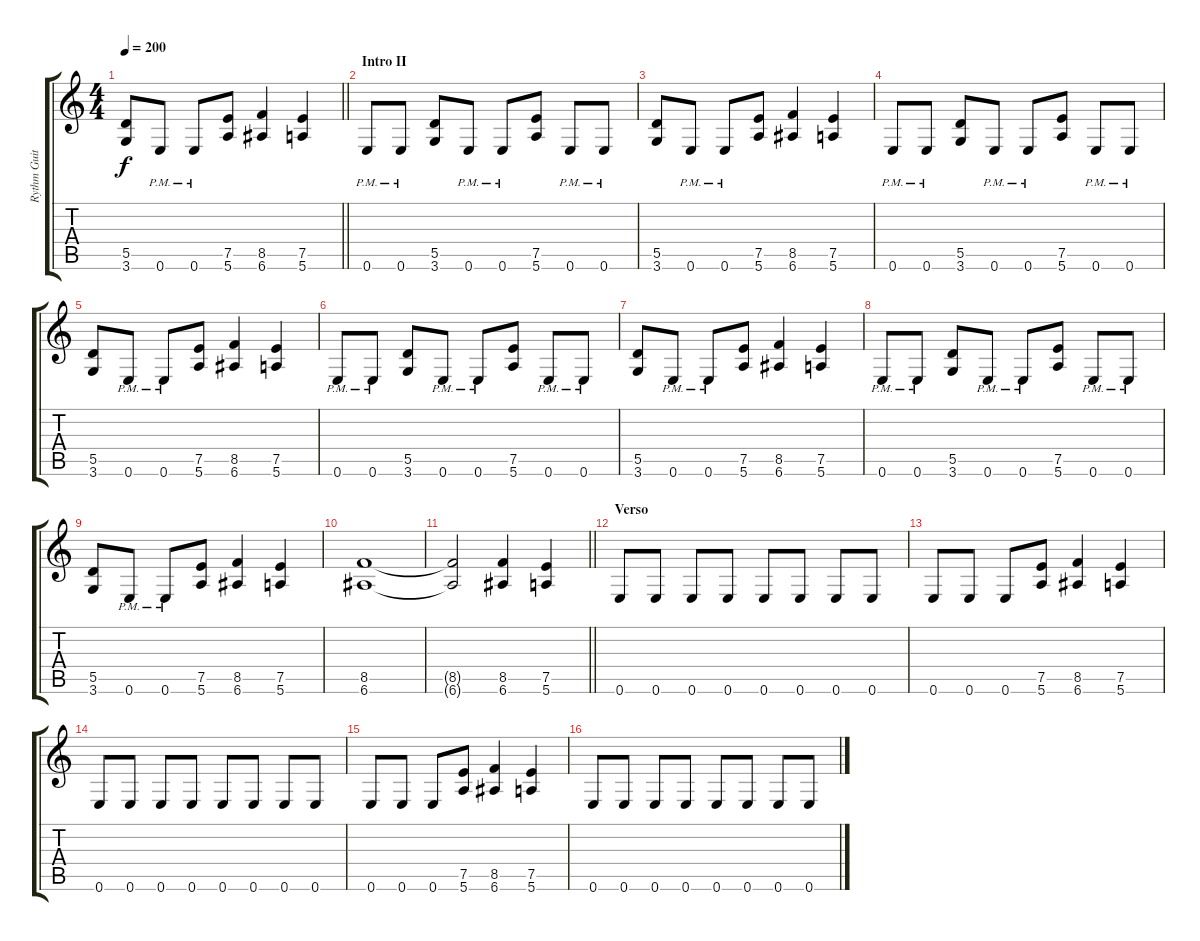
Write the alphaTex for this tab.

\track ("Rythm Guitar" "Rythm Guit") {instrument distortionguitar}
\staff {score tabs}
\tuning (E4 B3 G3 D3 A2 E2) {hide}
\ts (4 4)
\tempo 200
\clef g2
\barLineRight lightlight
\ks c
(5.5 3.6).8{dy f} 0.6{pm}.8 0.6{pm}.8 (7.5 5.6).8 (8.5 6.6).4 (7.5 5.6).4 |
\section ("" "Intro II")
0.6{pm}.8 0.6{pm}.8 (5.5 3.6).8 0.6{pm}.8 0.6{pm}.8 (7.5 5.6).8 0.6{pm}.8 0.6{pm}.8 |
(5.5 3.6).8 0.6{pm}.8 0.6{pm}.8 (7.5 5.6).8 (8.5 6.6).4 (7.5 5.6).4 |
0.6{pm}.8 0.6{pm}.8 (5.5 3.6).8 0.6{pm}.8 0.6{pm}.8 (7.5 5.6).8 0.6{pm}.8 0.6{pm}.8 |
(5.5 3.6).8 0.6{pm}.8 0.6{pm}.8 (7.5 5.6).8 (8.5 6.6).4 (7.5 5.6).4 |
0.6{pm}.8 0.6{pm}.8 (5.5 3.6).8 0.6{pm}.8 0.6{pm}.8 (7.5 5.6).8 0.6{pm}.8 0.6{pm}.8 |
(5.5 3.6).8 0.6{pm}.8 0.6{pm}.8 (7.5 5.6).8 (8.5 6.6).4 (7.5 5.6).4 |
0.6{pm}.8 0.6{pm}.8 (5.5 3.6).8 0.6{pm}.8 0.6{pm}.8 (7.5 5.6).8 0.6{pm}.8 0.6{pm}.8 |
(5.5 3.6).8 0.6{pm}.8 0.6{pm}.8 (7.5 5.6).8 (8.5 6.6).4 (7.5 5.6).4 |
(8.5 6.6).1 |
\barLineRight lightlight
(8.5{t} 6.6{t}).2 (8.5 6.6).4 (7.5 5.6).4 |
\section ("" "Verso")
0.6.8 0.6.8 0.6.8 0.6.8 0.6.8 0.6.8 0.6.8 0.6.8 |
0.6.8 0.6.8 0.6.8 (7.5 5.6).8 (8.5 6.6).4 (7.5 5.6).4 |
0.6.8 0.6.8 0.6.8 0.6.8 0.6.8 0.6.8 0.6.8 0.6.8 |
0.6.8 0.6.8 0.6.8 (7.5 5.6).8 (8.5 6.6).4 (7.5 5.6).4 |
0.6.8 0.6.8 0.6.8 0.6.8 0.6.8 0.6.8 0.6.8 0.6.8
